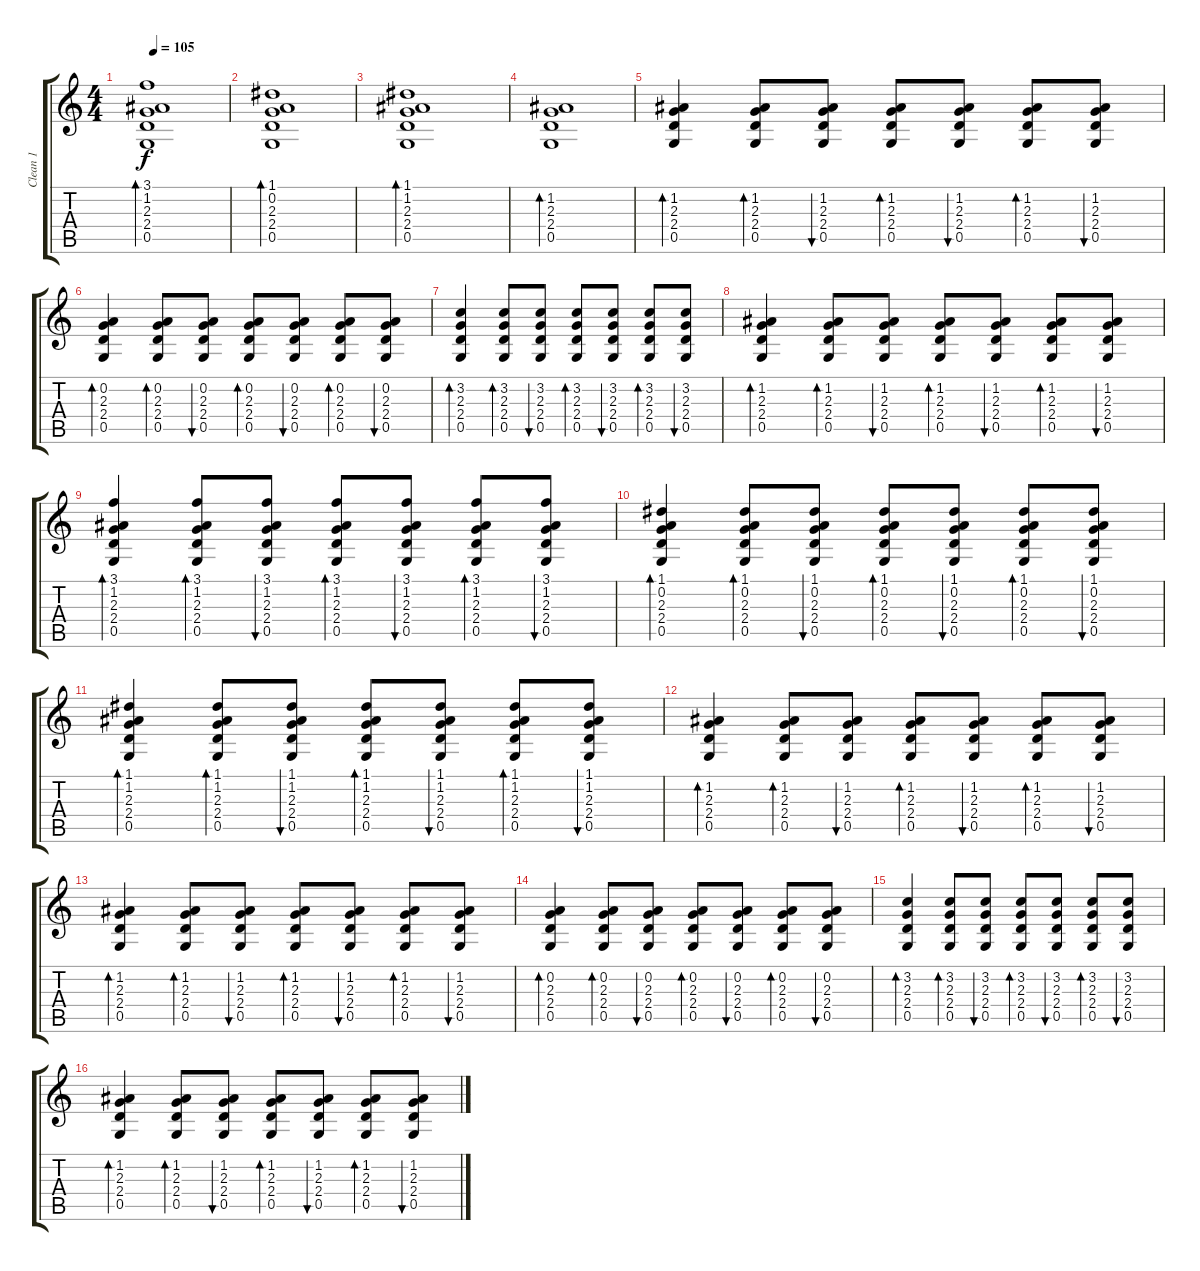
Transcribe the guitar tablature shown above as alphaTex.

\track ("Clean 1" "Clean 1") {instrument electricguitarjazz}
\staff {score tabs}
\tuning (D4 A3 F3 C3 G2 D2) {hide}
\ts (4 4)
\tempo 105
\clef g2
\ks c
(3.1 1.2 2.3 2.4 0.5).1{bd 240 dy f} |
(1.1 0.2 2.3 2.4 0.5).1{bd 120} |
(1.1 1.2 2.3 2.4 0.5).1{bd 120} |
(1.2 2.3 2.4 0.5).1{bd 120} |
(1.2 2.3 2.4 0.5).4{bd 120} (1.2 2.3 2.4 0.5).8{bd 120} (1.2 2.3 2.4 0.5).8{bu 120} (1.2 2.3 2.4 0.5).8{bd 120} (1.2 2.3 2.4 0.5).8{bu 120} (1.2 2.3 2.4 0.5).8{bd 120} (1.2 2.3 2.4 0.5).8{bu 120} |
(0.2 2.3 2.4 0.5).4{bd 120} (0.2 2.3 2.4 0.5).8{bd 120} (0.2 2.3 2.4 0.5).8{bu 120} (0.2 2.3 2.4 0.5).8{bd 120} (0.2 2.3 2.4 0.5).8{bu 120} (0.2 2.3 2.4 0.5).8{bd 120} (0.2 2.3 2.4 0.5).8{bu 120} |
(3.2 2.3 2.4 0.5).4{bd 120} (3.2 2.3 2.4 0.5).8{bd 120} (3.2 2.3 2.4 0.5).8{bu 120} (3.2 2.3 2.4 0.5).8{bd 120} (3.2 2.3 2.4 0.5).8{bu 120} (3.2 2.3 2.4 0.5).8{bd 120} (3.2 2.3 2.4 0.5).8{bu 120} |
(1.2 2.3 2.4 0.5).4{bd 120} (1.2 2.3 2.4 0.5).8{bd 120} (1.2 2.3 2.4 0.5).8{bu 120} (1.2 2.3 2.4 0.5).8{bd 120} (1.2 2.3 2.4 0.5).8{bu 120} (1.2 2.3 2.4 0.5).8{bd 120} (1.2 2.3 2.4 0.5).8{bu 120} |
(3.1 1.2 2.3 2.4 0.5).4{bd 120} (3.1 1.2 2.3 2.4 0.5).8{bd 120} (3.1 1.2 2.3 2.4 0.5).8{bu 120} (3.1 1.2 2.3 2.4 0.5).8{bd 120} (3.1 1.2 2.3 2.4 0.5).8{bu 120} (3.1 1.2 2.3 2.4 0.5).8{bd 120} (3.1 1.2 2.3 2.4 0.5).8{bu 120} |
(1.1 0.2 2.3 2.4 0.5).4{bd 120} (1.1 0.2 2.3 2.4 0.5).8{bd 120} (1.1 0.2 2.3 2.4 0.5).8{bu 120} (1.1 0.2 2.3 2.4 0.5).8{bd 120} (1.1 0.2 2.3 2.4 0.5).8{bu 120} (1.1 0.2 2.3 2.4 0.5).8{bd 120} (1.1 0.2 2.3 2.4 0.5).8{bu 120} |
(1.1 1.2 2.3 2.4 0.5).4{bd 120} (1.1 1.2 2.3 2.4 0.5).8{bd 120} (1.1 1.2 2.3 2.4 0.5).8{bu 120} (1.1 1.2 2.3 2.4 0.5).8{bd 120} (1.1 1.2 2.3 2.4 0.5).8{bu 120} (1.1 1.2 2.3 2.4 0.5).8{bd 120} (1.1 1.2 2.3 2.4 0.5).8{bu 120} |
(1.2 2.3 2.4 0.5).4{bd 120} (1.2 2.3 2.4 0.5).8{bd 120} (1.2 2.3 2.4 0.5).8{bu 120} (1.2 2.3 2.4 0.5).8{bd 120} (1.2 2.3 2.4 0.5).8{bu 120} (1.2 2.3 2.4 0.5).8{bd 120} (1.2 2.3 2.4 0.5).8{bu 120} |
(1.2 2.3 2.4 0.5).4{bd 120} (1.2 2.3 2.4 0.5).8{bd 120} (1.2 2.3 2.4 0.5).8{bu 120} (1.2 2.3 2.4 0.5).8{bd 120} (1.2 2.3 2.4 0.5).8{bu 120} (1.2 2.3 2.4 0.5).8{bd 120} (1.2 2.3 2.4 0.5).8{bu 120} |
(0.2 2.3 2.4 0.5).4{bd 120} (0.2 2.3 2.4 0.5).8{bd 120} (0.2 2.3 2.4 0.5).8{bu 120} (0.2 2.3 2.4 0.5).8{bd 120} (0.2 2.3 2.4 0.5).8{bu 120} (0.2 2.3 2.4 0.5).8{bd 120} (0.2 2.3 2.4 0.5).8{bu 120} |
(3.2 2.3 2.4 0.5).4{bd 120} (3.2 2.3 2.4 0.5).8{bd 120} (3.2 2.3 2.4 0.5).8{bu 120} (3.2 2.3 2.4 0.5).8{bd 120} (3.2 2.3 2.4 0.5).8{bu 120} (3.2 2.3 2.4 0.5).8{bd 120} (3.2 2.3 2.4 0.5).8{bu 120} |
(1.2 2.3 2.4 0.5).4{bd 120} (1.2 2.3 2.4 0.5).8{bd 120} (1.2 2.3 2.4 0.5).8{bu 120} (1.2 2.3 2.4 0.5).8{bd 120} (1.2 2.3 2.4 0.5).8{bu 120} (1.2 2.3 2.4 0.5).8{bd 120} (1.2 2.3 2.4 0.5).8{bu 120}
